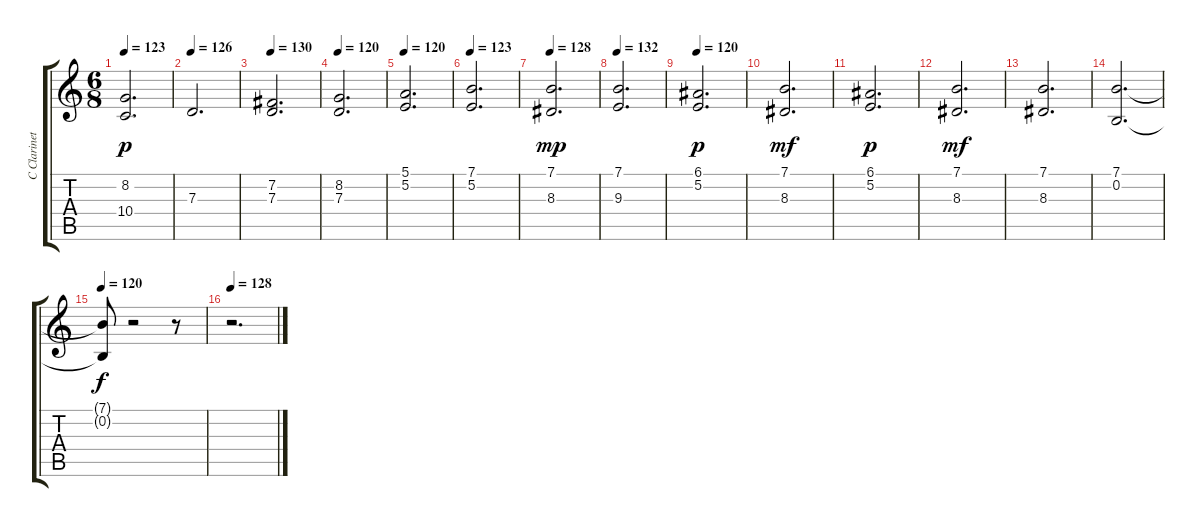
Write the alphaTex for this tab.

\track ("C Clarinets" "C Clarinet") {instrument clarinet}
\staff {score tabs}
\tuning (E4 B3 G3 D3 A2 E2) {hide}
\ts (6 8)
\tempo 123
\clef g2
\ks c
(8.2 10.4).2{d dy p} |
\tempo 126
7.3.2{d} |
\tempo 130
(7.2 7.3).2{d} |
\tempo 120
(8.2 7.3).2{d} |
\tempo 120
(5.1 5.2).2{d} |
\tempo 123
(7.1 5.2).2{d} |
\tempo 128
(7.1 8.3).2{d dy mp} |
\tempo 132
(7.1 9.3).2{d} |
\tempo 120
(6.1 5.2).2{d dy p} |
(7.1 8.3).2{d dy mf} |
(6.1 5.2).2{d dy p} |
(7.1 8.3).2{d dy mf} |
(7.1 8.3).2{d} |
(7.1 0.2).2{d} |
\tempo 120
(7.1{t} 0.2{t}).8{dy f} r.2 r.8 |
\tempo 128
r.2{d}
